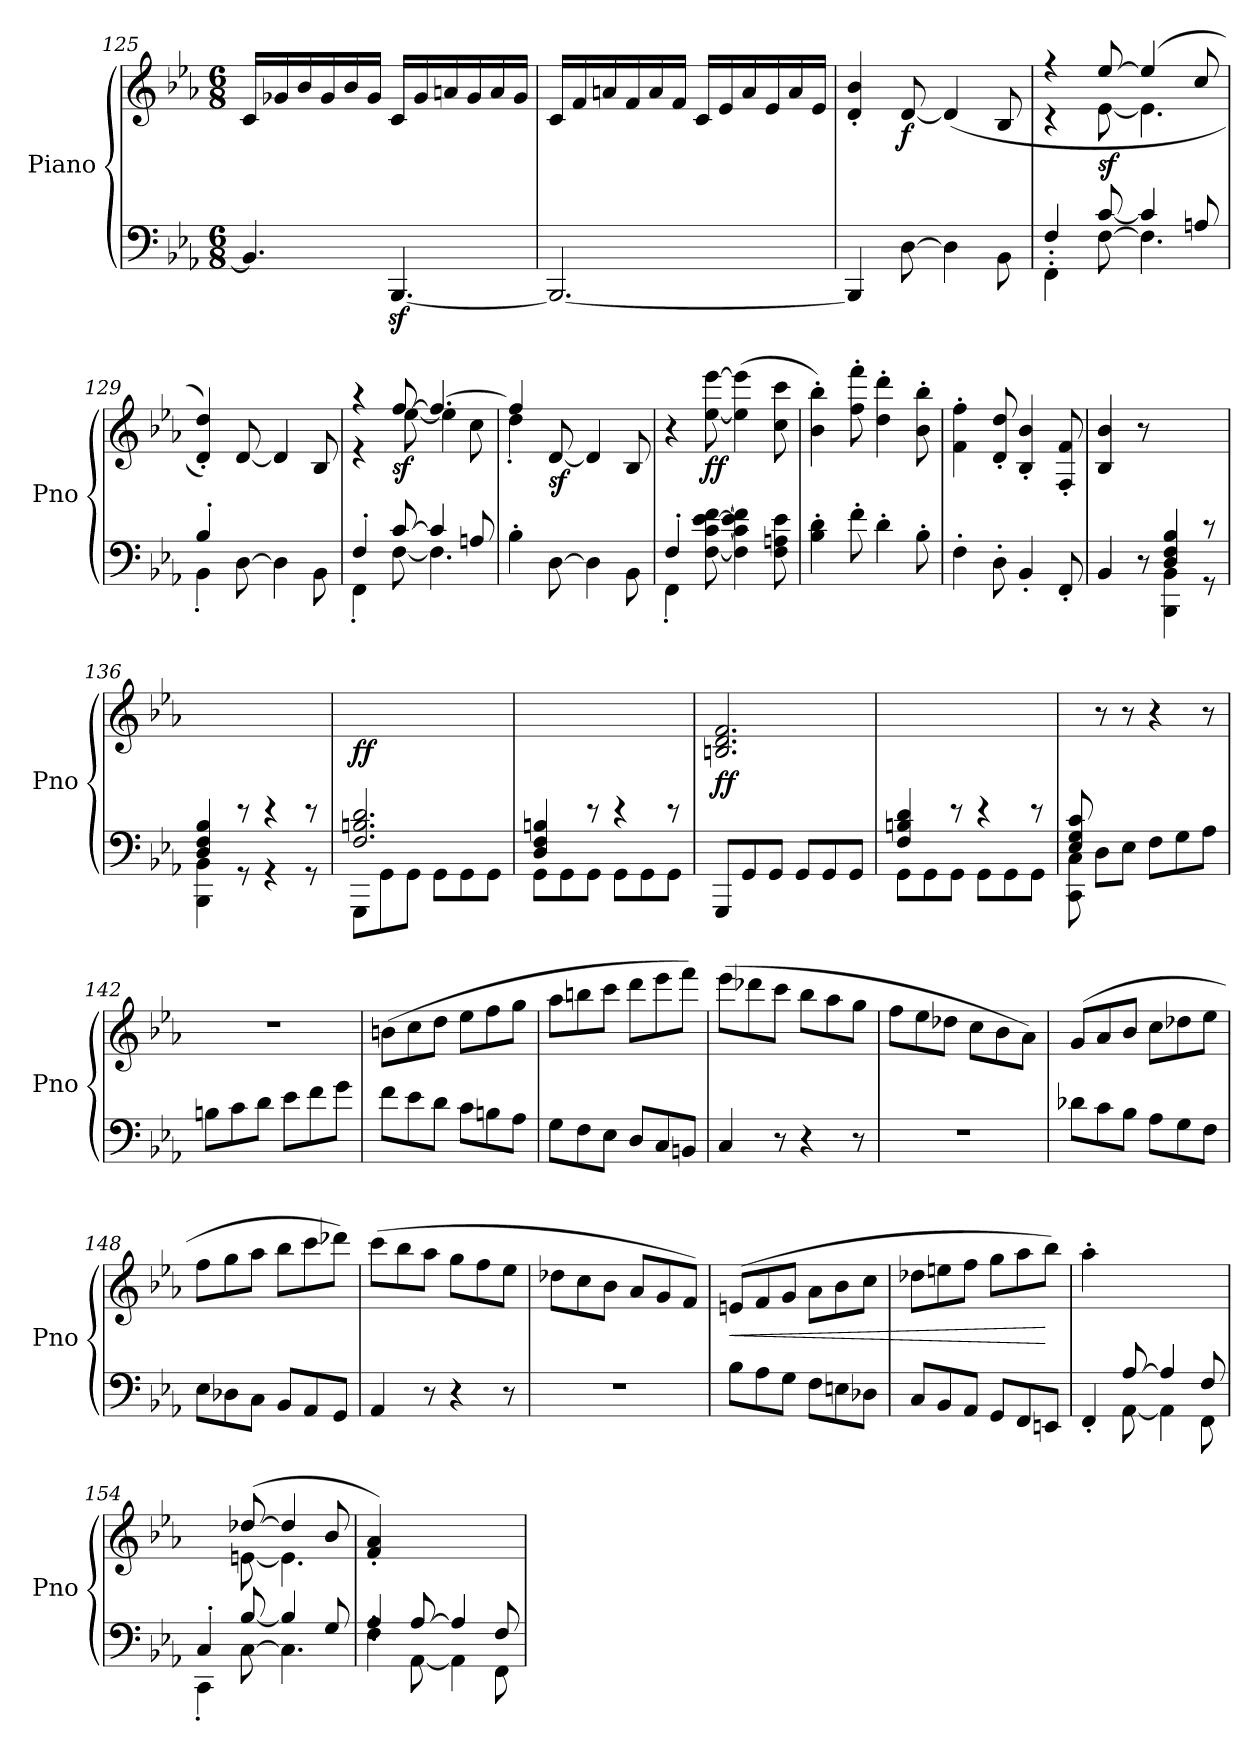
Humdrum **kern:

**kern	**kern	**dynam
*part1	*part1	*part1
*staff2	*staff1	*staff1/2
*I"Piano	*	*
*I'Pno	*	*
*clefF4	*clefG2	*
*k[b-e-a-]	*k[b-e-a-]	*
*M6/8	*M6/8	*
=125	=125	=125
4.BB-/]	16c/LL	.
.	16g-X/	.
.	16b-/	.
.	16g-/	.
.	16b-/	.
.	16g-/JJ	.
[4.BBB-z</	16c/LL	.
.	16g-/	.
.	16an/	.
.	16g-/	.
.	16a/	.
.	16g-/JJ	.
!!LO:LB:g=z
=126	=126	=126
2.BBB-/_	16c/LL	.
.	16f/	.
.	16an/	.
.	16f/	.
.	16a/	.
.	16f/JJ	.
.	16c/LL	.
.	16e-/	.
.	16a/	.
.	16e-/	.
.	16a/	.
.	16e-/JJ	.
=127	=127	=127
4BBB-/]	4d/' 4b-/'	.
!	!	!LO:DY:b
[8D\	[8d/	f
4D\]	(4d/]	.
8BB-\	8B-/	.
=128	=128	=128
*^	*^	*
4FF'\	4F'/)	4r	4r	.
!	!	!	!	!LO:DY:b
[8F\	[8c/	[8ee-/	[8e-\	sf
4.F\]	4c/]	(4ee-/]	(4.e-\]	.
.	8An/	8cc/	.	.
*	*	*v	*v	*
=129	=129	=129	=129
4B-'/	4BB-'\	4d/' 4dd/'))	.
[8D\	2ryy	[8d/	.
4D\]	.	(4d/]	.
8BB-\	.	8B-/	.
=130	=130	=130	=130
*	*	*^	*
4F'/)	4FF'\	4r	4r	.
!	!	!	!	!LO:DY:b
[8c/	[8F\	[8ff/	[8ee-\	sf
4c/]	4.F\]	4.ff/_	4ee-\]	.
8An/	.	.	8cc\	.
*v	*v	*	*	*
=131	=131	=131	=131
4B-'\	4ff/]	4dd'\	.
!	!	!	!LO:DY:b
[8D\	[8d/	2ryy	sf
4D\]	(4d/]	.	.
8BB-\	8B-/	.	.
*	*v	*v	*
!!LO:LB:g=z
=132	=132	=132
*^	*	*
4F'/)	4FF'\	4r	.
!	!	!	!LO:DY:b
[8F\ [8c\ [8e-\ [8f\	2ryy	[8ee-\ [8eee-\	ff
4F\] 4c\] 4e-\] 4f\]	.	(4ee-\] 4eee-\]	.
8F\ 8An\ 8e-\	.	8cc\ 8ccc\	.
*v	*v	*	*
=133	=133	=133
4B-\' 4d\'	4b-\' 4bb-\')	.
8f'\	8ff\' 8fff\'	.
4d'\	4dd\' 4ddd\'	.
8B-'\	8b-\' 8bb-\'	.
=134	=134	=134
4F'\	4f\' 4ff\'	.
8D'\	8d/' 8dd/'	.
4BB-'/	4B-/' 4b-/'	.
8FF'/	8F/' 8f/'	.
=135	=135	=135
*^	*	*
4.ryy	4BB-/	4B-/ 4b-/	.
.	8r	8r	.
4D/ 4F/ 4B-/	4BBB-\ 4BB-\	4ryy	.
8ryy	8rGG	8rEE	.
=136	=136	=136	=136
4D/ 4F/ 4B-/	4BBB-\ 4BB-\	4ryy	.
2ryy	8rGG	8rEE	.
.	4rGG	4rEE	.
.	8rGG	8rEE	.
!!LO:LB:g=z
=137	=137	=137	=137
!	!	!	!LO:DY:b
2.F/ 2.Bn/ 2.d/	8GGG\L	2.ryy	ff
.	8GG\	.	.
.	8GG\J	.	.
.	8GG\L	.	.
.	8GG\	.	.
.	8GG\J	.	.
=138	=138	=138	=138
4D/ 4F/ 4Bn/	8GG\L	4ryy	.
.	8GG\	.	.
2ryy	8GG\J	8rEE	.
.	8GG\L	4rEE	.
.	8GG\	.	.
.	8GG\J	8rEE	.
=139	=139	=139	=139
!	!	!	!LO:DY:b
*v	*v	*	*
8GGG/L	2.Bn/ 2.d/ 2.f/	ff
8GG/	.	.
8GG/J	.	.
8GG/L	.	.
8GG/	.	.
8GG/J	.	.
=140	=140	=140
*^	*	*
4F/ 4Bn/ 4d/	8GG\L	4ryy	.
.	8GG\	.	.
2ryy	8GG\J	8rEE	.
.	8GG\L	4rEE	.
.	8GG\	.	.
.	8GG\J	8rEE	.
=141	=141	=141	=141
8E-/ 8G/ 8c/	8CC\ 8C\	8ryy	.
2ryy	8D\L	8r	.
.	8E-\J	8r	.
.	8F\L	4r	.
.	8G\	.	.
8ryy	8A-\J	8r	.
*v	*v	*	*
=142	=142	=142
8Bn\L	2.r	.
8c\	.	.
8d\J	.	.
8e-\L	.	.
8f\	.	.
8g\J	.	.
!!LO:PB:g=z
=143	=143	=143
8f\L	(8bn\L	.
8e-\	8cc\	.
8d\J	8dd\J	.
8c\L	8ee-\L	.
8Bn\	8ff\	.
8A-\J	8gg\J	.
=144	=144	=144
8G\L	8aa-\L	.
8F\	8bbn\	.
8E-\J	8ccc\J	.
8D/L	8ddd\L	.
8C/	8eee-\	.
8BBn/J	8fff\J)	.
=145	=145	=145
4C/	(8eee-\L	.
.	8ddd-X\	.
8r	8ccc\J	.
4r	8bb-\L	.
.	8aa-\	.
8r	8gg\J	.
=146	=146	=146
2.r	8ff\L	.
.	8ee-\	.
.	8dd-X\J	.
.	8cc\L	.
.	8b-\	.
.	8a-\J)	.
=147	=147	=147
8d-X\L	(8g/L	.
8c\	8a-/	.
8B-\J	8b-/J	.
8A-\L	8cc\L	.
8G\	8dd-X\	.
8F\J	8ee-\J	.
!!LO:LB:g=z
=148	=148	=148
8E-\L	8ff\L	.
8D-X\	8gg\	.
8C\J	8aa-\J	.
8BB-/L	8bb-\L	.
8AA-/	8ccc\	.
8GG/J	8ddd-X\J)	.
=149	=149	=149
4AA-/	(8ccc\L	.
.	8bb-\	.
8r	8aa-\J	.
4r	8gg\L	.
.	8ff\	.
8r	8ee-\J	.
=150	=150	=150
2.r	8dd-X\L	.
.	8cc\	.
.	8b-\J	.
.	8a-/L	.
.	8g/	.
.	8f/J)	.
=151	=151	=151
!	!	!LO:HP:b
8B-\L	(8en/L	<
8A-\	8f/	.
8G\J	8g/J	.
8F\L	8a-\L	.
8En\	8b-\	.
8D-X\J	8cc\J	.
=152	=152	=152
8C/L	8dd-X\L	.
8BB-/	8een\	.
8AA-/J	8ff\J	.
8GG/L	8gg\L	.
8FF/	8aa-\	.
8EEn/J	8bb-\J)	[
=153	=153	=153
*^	*	*
4ryy	4FF'/	4aa-'\	.
!	!	!	!LO:DY:b=2
!	!	!	!LO:DY:n=1:b
[8A-/	[8AA-\	2ryy	sf sf
4A-/]	4AA-\]	.	.
8F/	8FF\	.	.
!!LO:LB:g=z
=154	=154	=154	=154
*	*^	*^	*
4C'/	4CC'\	4ryy	4ryy	4ryy	.
!	!	!	!	!	!LO:DY:b=2
!	!	!	!	!	!LO:DY:n=1:b
2ryy	[8B-/	[8C\	([8dd-X/	[8en\	sf sf
.	4B-/]	4.C\]	4dd-/]	4.e\]	.
.	8G/	.	8b-/	.	.
*	*	*	*v	*v	*
=155	=155	=155	=155	=155
4ryy	4A-'/	4F'\	4f/' 4a-/')	.
!	!	!	!	!LO:DY:b=2
!	!	!	!	!LO:DY:n=1:b
[8A-/	[8AA-\	2ryy	2ryy	sf sf
4A-/]	4AA-\]	.	.	.
8F/	8FF\	.	.	.
*v	*v	*v	*	*
=	=	=
*-	*-	*-
